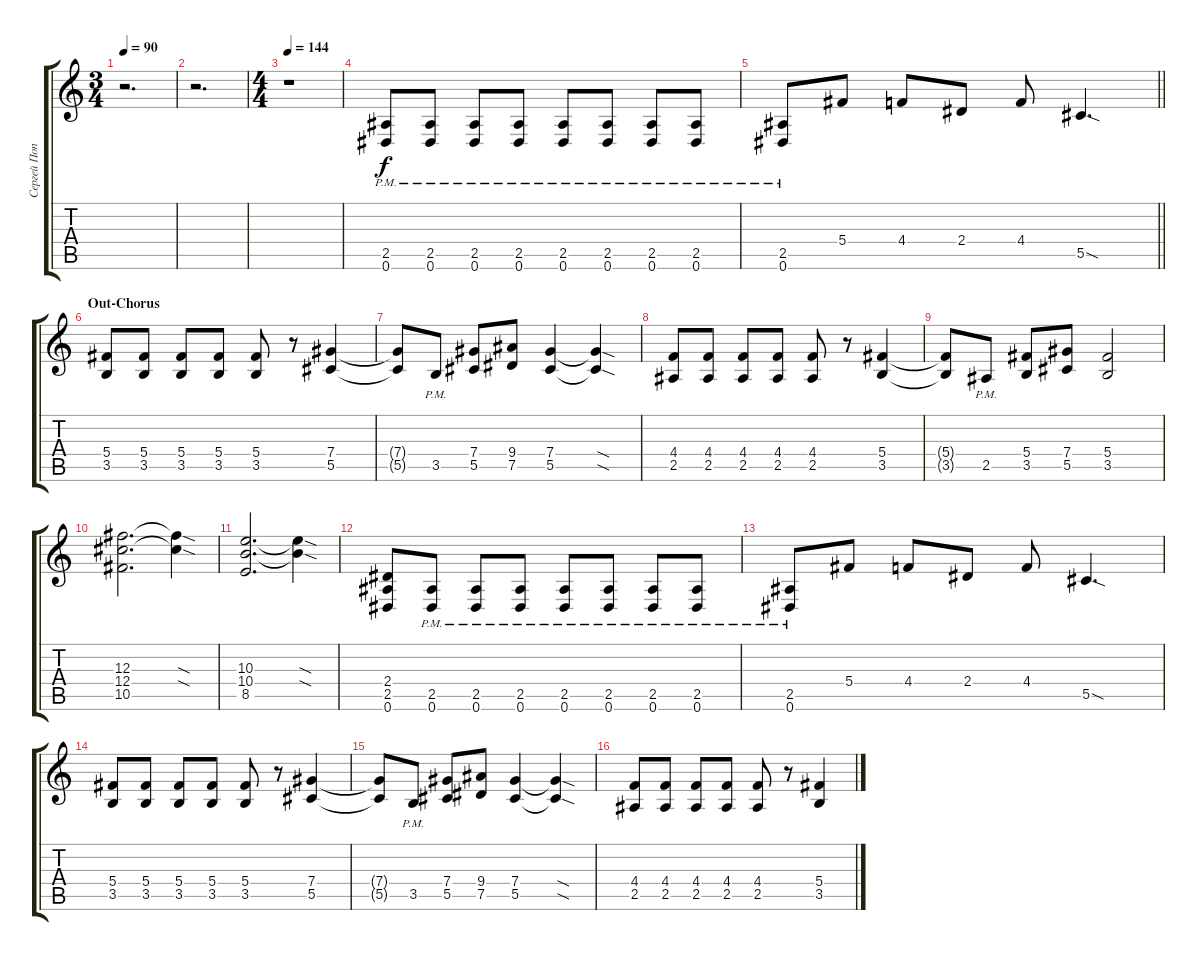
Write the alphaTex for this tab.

\track ("Сергей Попов" "Сергей Поп") {instrument electricguitarclean}
\staff {score tabs}
\tuning (Eb4 Bb3 Gb3 Db3 Ab2 Eb2) {hide}
\ts (3 4)
\tempo 90
\clef g2
\ks c
r.2{d dy f} |
r.2{d} |
\ts (4 4)
\tempo 144
r.1{volume 15} |
(2.5{pm} 0.6{pm}).8 (2.5{pm} 0.6{pm}).8 (2.5{pm} 0.6{pm}).8 (2.5{pm} 0.6{pm}).8 (2.5{pm} 0.6{pm}).8 (2.5{pm} 0.6{pm}).8 (2.5{pm} 0.6{pm}).8 (2.5{pm} 0.6{pm}).8 |
\barLineRight lightlight
(2.5{pm} 0.6{pm}).8 5.4.8 4.4.8 2.4.8 4.4.8 5.5{sod}.4{d} |
\section ("" "Out-Chorus")
(5.4 3.5).8 (5.4 3.5).8 (5.4 3.5).8 (5.4 3.5).8 (5.4 3.5).8 r.8 (7.4 5.5).4 |
(7.4{t} 5.5{t}).8 3.5{pm}.8 (7.4 5.5).8 (9.4 7.5).8 (7.4 5.5).4 (7.4{sod t} 5.5{sod t}).4 |
(4.4 2.5).8 (4.4 2.5).8 (4.4 2.5).8 (4.4 2.5).8 (4.4 2.5).8 r.8 (5.4 3.5).4 |
(5.4{t} 3.5{t}).8 2.5{pm}.8 (5.4 3.5).8 (7.4 5.5).8 (5.4 3.5).2 |
(12.3 12.4 10.5).2{d} (12.3{sod t} 12.4{sod t}).4 |
(10.3 10.4 8.5).2{d} (10.3{sod t} 10.4{sod t}).4 |
(2.4 2.5 0.6).8 (2.5{pm} 0.6{pm}).8 (2.5{pm} 0.6{pm}).8 (2.5{pm} 0.6{pm}).8 (2.5{pm} 0.6{pm}).8 (2.5{pm} 0.6{pm}).8 (2.5{pm} 0.6{pm}).8 (2.5{pm} 0.6{pm}).8 |
(2.5{pm} 0.6{pm}).8 5.4.8 4.4.8 2.4.8 4.4.8 5.5{sod}.4{d} |
(5.4 3.5).8 (5.4 3.5).8 (5.4 3.5).8 (5.4 3.5).8 (5.4 3.5).8 r.8 (7.4 5.5).4 |
(7.4{t} 5.5{t}).8 3.5{pm}.8 (7.4 5.5).8 (9.4 7.5).8 (7.4 5.5).4 (7.4{sod t} 5.5{sod t}).4 |
(4.4 2.5).8 (4.4 2.5).8 (4.4 2.5).8 (4.4 2.5).8 (4.4 2.5).8 r.8 (5.4 3.5).4
